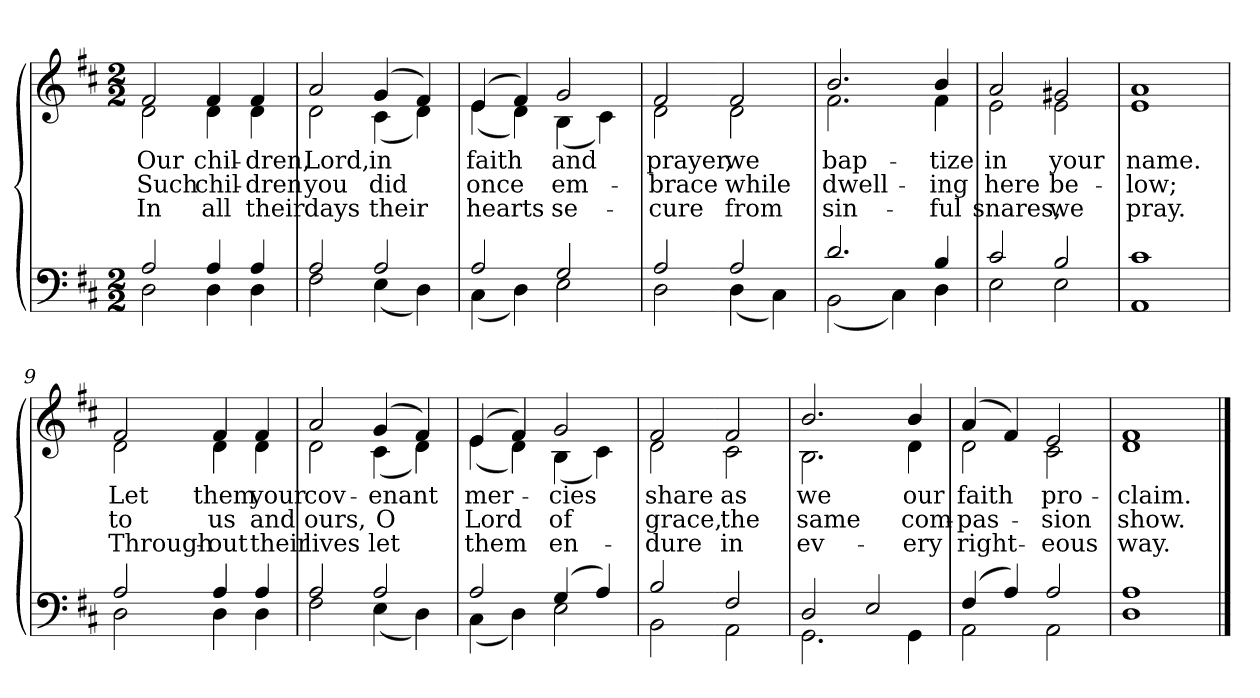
**kern	**kern	**text	**text	**text
*part2	*part1	*part1	*part1	*part1
*staff2	*staff1	*staff1	*staff1	*staff1
*clefF4	*clefG2	*	*	*
*k[f#c#]	*k[f#c#]	*	*	*
*M2/2	*M2/2	*	*	*
=1	=1	=1	=1	=1
*^	*	*	*	*
!	!	!LO:TX:b:i:t=Verse	!	!	!
!	!	!	!LO:LY:b	!LO:LY:b	!LO:LY:b
*	*	*^	*	*	*
2A/	2D\	2f#/	2d\	Our	Such	In
!	!	!	!	!LO:LY:b	!LO:LY:b	!LO:LY:b
4A/	4D\	4f#/	4d\	chil-	chil-	all
!	!	!	!	!LO:LY:b	!LO:LY:b	!LO:LY:b
4A/	4D\	4f#/	4d\	-dren,	-dren	their
=2	=2	=2	=2	=2	=2	=2
!	!	!	!	!LO:LY:b	!LO:LY:b	!LO:LY:b
2A/	2F#\	2a/	2d\	Lord,	you	days
!	!	!	!	!LO:LY:b	!LO:LY:b	!LO:LY:b
2A/	(<4E\	(>4g/	(<4c#\	in	did	their
.	4D\)	4f#/)	4d\)	.	.	.
=3	=3	=3	=3	=3	=3	=3
!	!	!	!	!LO:LY:b	!LO:LY:b	!LO:LY:b
2A/	(<4C#\	(>4e/	(<4e\	faith	once	hearts
.	4D\)	4f#/)	4d\)	.	.	.
!	!	!	!	!LO:LY:b	!LO:LY:b	!LO:LY:b
2G/	2E\	2g/	(<4B\	and	em-	se-
.	.	.	4c#\)	.	.	.
=4	=4	=4	=4	=4	=4	=4
!	!	!	!	!LO:LY:b	!LO:LY:b	!LO:LY:b
2A/	2D\	2f#/	2d\	prayer,	-brace	-cure
!!LO:LB:g=z	!!
=5-	=5-	=5-	=5-	=5-	=5-	=5-
!	!	!	!	!LO:LY:b	!LO:LY:b	!LO:LY:b
2A/	(<4D\	2f#/	2d\	we	while	from
.	4C#\)	.	.	.	.	.
=6	=6	=6	=6	=6	=6	=6
!	!	!	!	!LO:LY:b	!LO:LY:b	!LO:LY:b
2.d/	(<2BB\	2.b/	2.f#\	bap-	dwell-	sin-
.	4C#\)	.	.	.	.	.
!	!	!	!	!LO:LY:b	!LO:LY:b	!LO:LY:b
4B/	4D\	4b/	4f#\	-tize	-ing	-ful
=7	=7	=7	=7	=7	=7	=7
!	!	!	!	!LO:LY:b	!LO:LY:b	!LO:LY:b
2c#/	2E\	2a/	2e\	in	here	snares,
!	!	!	!	!LO:LY:b	!LO:LY:b	!LO:LY:b
2B/	2E\	2g#X/	2e\	your	be-	we
=8	=8	=8	=8	=8	=8	=8
!	!	!	!	!LO:LY:b	!LO:LY:b	!LO:LY:b
1c#	1AA	1a	1e	name.	-low;	pray.
!!LO:LB:g=z	!!
=9	=9	=9	=9	=9	=9	=9
!	!	!	!	!LO:LY:b	!LO:LY:b	!LO:LY:b
2A/	2D\	2f#/	2d\	Let	to	Through-
!	!	!	!	!LO:LY:b	!LO:LY:b	!LO:LY:b
4A/	4D\	4f#/	4d\	them	us	-out
!	!	!	!	!LO:LY:b	!LO:LY:b	!LO:LY:b
4A/	4D\	4f#/	4d\	your	and	their
=10	=10	=10	=10	=10	=10	=10
!	!	!	!	!LO:LY:b	!LO:LY:b	!LO:LY:b
2A/	2F#\	2a/	2d\	cov-	ours,	lives
!	!	!	!	!LO:LY:b	!LO:LY:b	!LO:LY:b
2A/	(<4E\	(>4g/	(<4c#\	-enant	O	let
.	4D\)	4f#/)	4d\)	.	.	.
=11	=11	=11	=11	=11	=11	=11
!	!	!	!	!LO:LY:b	!LO:LY:b	!LO:LY:b
2A/	(<4C#\	(>4e/	(<4e\	mer-	Lord	them
.	4D\)	4f#/)	4d\)	.	.	.
!	!	!	!	!LO:LY:b	!LO:LY:b	!LO:LY:b
(>4G/	2E\	2g/	(<4B\	-cies	of	en-
4A/)	.	.	4c#\)	.	.	.
=12	=12	=12	=12	=12	=12	=12
!	!	!	!	!LO:LY:b	!LO:LY:b	!LO:LY:b
2B/	2BB\	2f#/	2d\	share	grace,	-dure
!!LO:LB:g=z	!!
=13-	=13-	=13-	=13-	=13-	=13-	=13-
!	!	!	!	!LO:LY:b	!LO:LY:b	!LO:LY:b
2F#/	2AA\	2f#/	2c#\	as	the	in
=14	=14	=14	=14	=14	=14	=14
!	!	!	!	!LO:LY:b	!LO:LY:b	!LO:LY:b
2D/	2.GG\	2.b/	2.B\	we	same	ev-
2E/	.	.	.	.	.	.
!	!	!	!	!LO:LY:b	!LO:LY:b	!LO:LY:b
.	4GG\	4b/	4d\	our	com-	-ery
=15	=15	=15	=15	=15	=15	=15
!	!	!	!	!LO:LY:b	!LO:LY:b	!LO:LY:b
(>4F#/	2AA\	(>4a/	2d\	faith	-pas-	right-
4A/)	.	4f#/)	.	.	.	.
!	!	!	!	!LO:LY:b	!LO:LY:b	!LO:LY:b
2A/	2AA\	2e/	2c#\	pro-	-sion	-eous
=16	=16	=16	=16	=16	=16	=16
!	!	!	!	!LO:LY:b	!LO:LY:b	!LO:LY:b
1A	1D	1f#	1d	-claim.	show.	way.
*v	*v	*	*	*	*	*
*	*v	*v	*	*	*
==	==	==	==	==
*-	*-	*-	*-	*-
